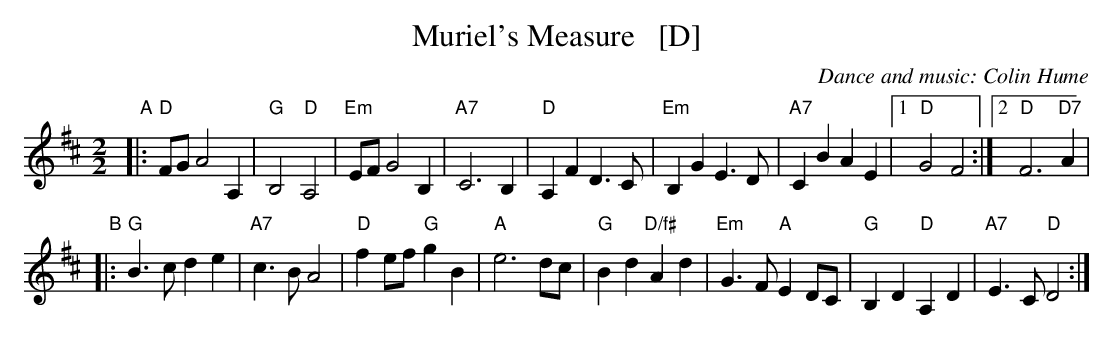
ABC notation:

X:1
T: Muriel's Measure   [D]
C: Dance and music: Colin Hume
M: 2/2
L: 1/8
K: D
"A"|:\
"D"FG A4 A,2 | "G"B,4 "D"A,4 | "Em"EF G4 B,2 | "A7"C6 B,2 |\
"D"A,2F2 D3C | "Em"B,2G2 E3D | "A7"C2B2 A2E2 |1 "D"G4 F4 :|2 "D"F6 "D7"A2 |
"B"|:\
"G"B3c d2e2 | "A7"c3B A4 | "D"f2ef "G"g2B2 | "A"e6 dc |\
"G"B2d2 "D/f#"A2d2 | "Em"G3F "A"E2DC | "G"B,2D2 "D"A,2D2 | "A7"E3C "D"D4 :|
